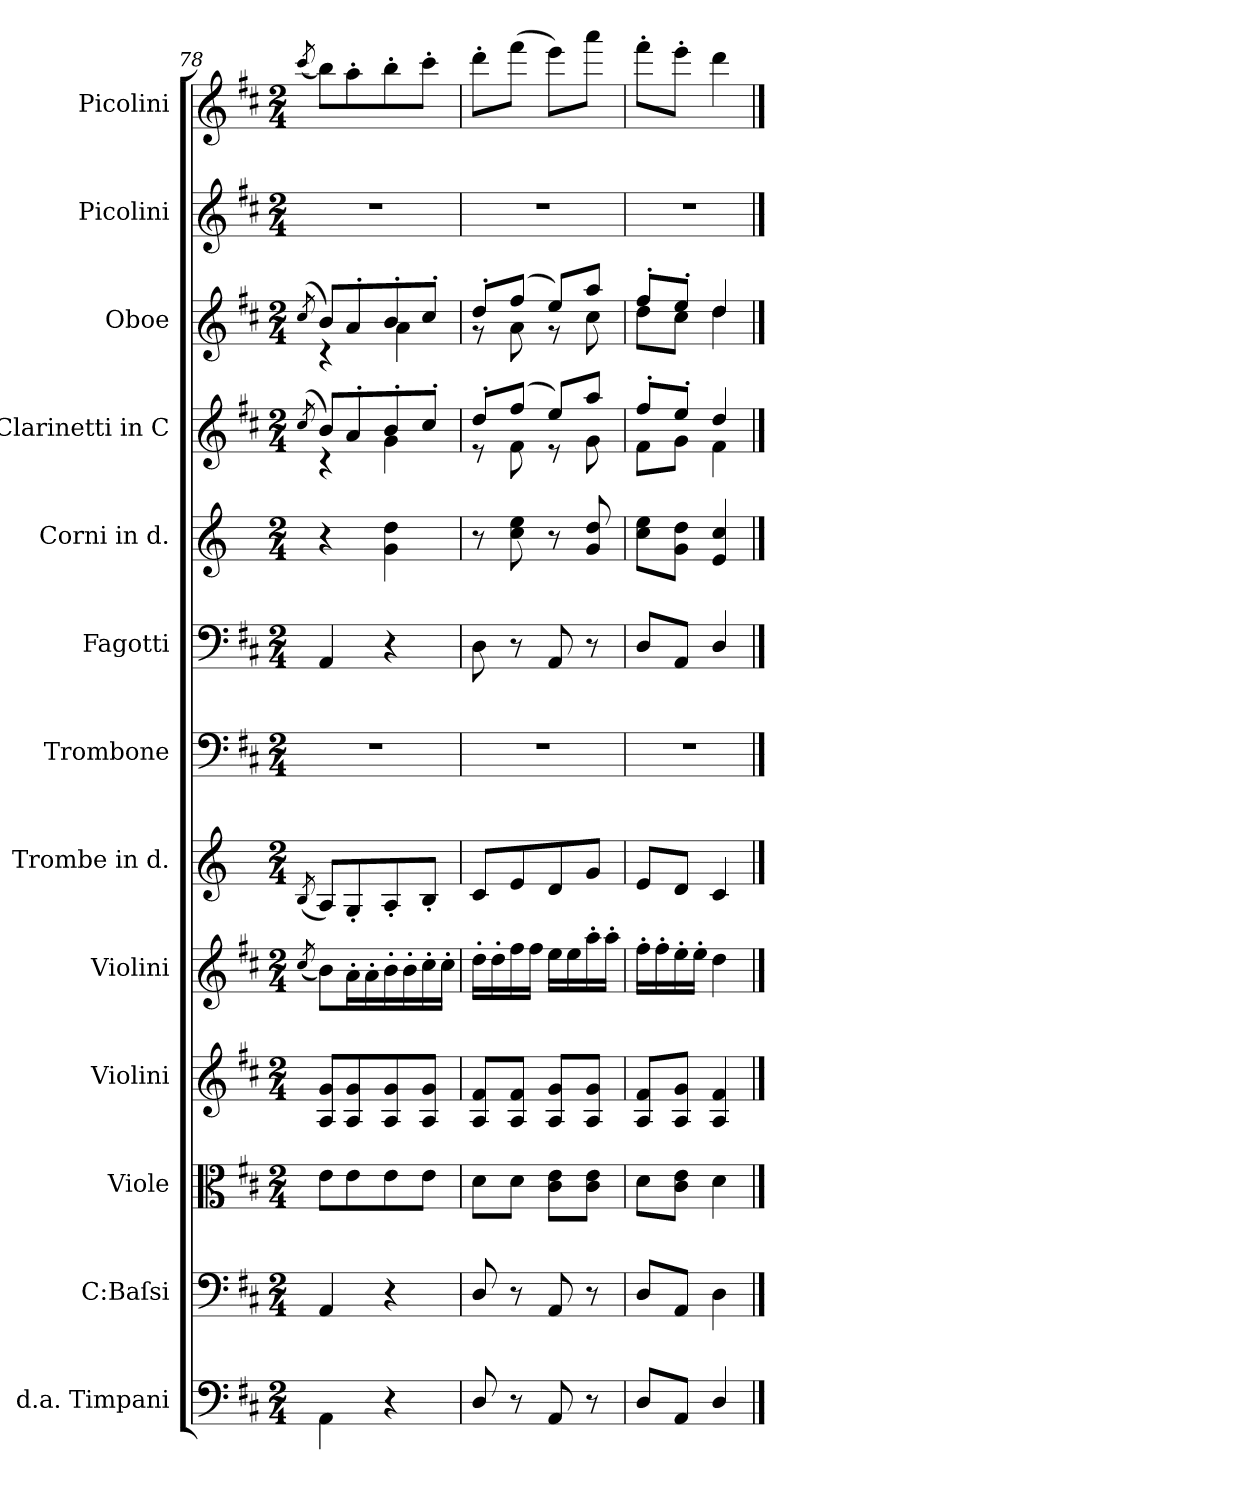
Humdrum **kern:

**kern	**kern	**kern	**kern	**kern	**kern	**kern	**kern	**kern	**kern	**kern	**kern	**kern
*part13	*part12	*part11	*part10	*part9	*part8	*part7	*part6	*part5	*part4	*part3	*part2	*part1
*staff13	*staff12	*staff11	*staff10	*staff9	*staff8	*staff7	*staff6	*staff5	*staff4	*staff3	*staff2	*staff1
*I"d.a. Timpani	*I"C:Baſsi	*I"Viole	*I"Violini	*I"Violini	*I"Trombe in d.	*I"Trombone	*I"Fagotti	*I"Corni in d.	*I"Clarinetti in C	*I"Oboe	*I"Picolini	*I"Picolini
*I'Timp	*	*I'Vla	*I'Vln	*I'Vln	*I'Tpt	*I'Trb	*I'Bsn	*I'Hn	*I'Cl	*I'Ob	*	*
*clefF4	*clefF4	*clefC3	*clefG2	*clefG2	*clefG2	*clefF4	*clefF4	*clefG2	*clefG2	*clefG2	*clefG2	*clefG2
*	*	*	*	*	*ITrd-1c-2	*	*	*ITrd-1c-2	*	*	*ITrd-8c-12	*ITrd-8c-12
*k[f#c#]	*k[f#c#]	*k[f#c#]	*k[f#c#]	*k[f#c#]	*k[f#c#]	*k[f#c#]	*k[f#c#]	*k[f#c#]	*k[f#c#]	*k[f#c#]	*k[f#c#]	*k[f#c#]
*b:	*b:	*b:	*b:	*b:	*b:	*b:	*b:	*b:	*b:	*b:	*b:	*b:
*M2/4	*M2/4	*M2/4	*M2/4	*M2/4	*M2/4	*M2/4	*M2/4	*M2/4	*M2/4	*M2/4	*M2/4	*M2/4
=78	=78	=78	=78	=78	=78	=78	=78	=78	=78	=78	=78	=78
.	.	.	.	(8qcc#/	(8qc#/	.	.	.	(8qcc#/	(8qcc#/	.	(8qcccc#/
*	*	*	*	*	*	*	*	*	*^	*^	*	*
4AA\	4AA/	8e\L	8A/ 8g/L	8b\L)	8B/L)	2r	4AA/	4r	8b/L)	4r	8b/L)	4r	2r	8bbb\L)
.	.	8e\	8A/ 8g/	16a'\L	8A'/	.	.	.	8a'/	.	8a'/	.	.	8aaa'\
.	.	.	.	16a'\	.	.	.	.	.	.	.	.	.	.
4r	4r	8e\	8A/ 8g/	16b'\	8B'/	.	4r	4a\ 4ee\	8b'/	4g\	8b'/	4a\	.	8bbb'\
.	.	.	.	16b'\	.	.	.	.	.	.	.	.	.	.
.	.	8e\J	8A/ 8g/J	16cc#'\	8c#'/J	.	.	.	8cc#'/J	.	8cc#'/J	.	.	8cccc#'\J
.	.	.	.	16cc#'\JJ	.	.	.	.	.	.	.	.	.	.
=79	=79	=79	=79	=79	=79	=79	=79	=79	=79	=79	=79	=79	=79	=79
8D/	8D/	8d\L	8A/ 8f#/L	16dd'\LL	8d/L	2r	8D\	8r	8dd'/L	8r	8dd'/L	8r	2r	8dddd'\L
.	.	.	.	16dd'\	.	.	.	.	.	.	.	.	.	.
8r	8r	8d\J	8A/ 8f#/J	16ff#\	8f#/	.	8r	8dd\ 8ff#\	(8ff#/J	8f#\	(8ff#/J	8a\	.	(8ffff#\J
.	.	.	.	16ff#\JJ	.	.	.	.	.	.	.	.	.	.
8AA/	8AA/	8c#\ 8e\L	8A/ 8g/L	16ee\LL	8e/	.	8AA/	8r	8ee/L)	8r	8ee/L)	8r	.	8eeee\L)
.	.	.	.	16ee\	.	.	.	.	.	.	.	.	.	.
8r	8r	8c#\ 8e\J	8A/ 8g/J	16aa'\	8a/J	.	8r	8a/ 8ee/	8aa/J	8g\	8aa/J	8cc#\	.	8aaaa\J
.	.	.	.	16aa'\JJ	.	.	.	.	.	.	.	.	.	.
=80	=80	=80	=80	=80	=80	=80	=80	=80	=80	=80	=80	=80	=80	=80
8D/L	8D/L	8d\L	8A/ 8f#/L	16ff#'\LL	8f#/L	2r	8D/L	8dd\ 8ff#\L	8ff#'/L	8f#\L	8ff#'/L	8dd\L	2r	8ffff#'\L
.	.	.	.	16ff#'\	.	.	.	.	.	.	.	.	.	.
8AA/J	8AA/J	8c#\ 8e\J	8A/ 8g/J	16ee'\	8e/J	.	8AA/J	8a\ 8ee\J	8ee'/J	8g\J	8ee'/J	8cc#\J	.	8eeee'\J
.	.	.	.	16ee'\JJ	.	.	.	.	.	.	.	.	.	.
4D/	4D\	4d\	4A/ 4f#/	4dd\	4d/	.	4D/	4f#/ 4dd/	4dd/	4f#\	4dd/	4dd\	.	4dddd\
*	*	*	*	*	*	*	*	*	*v	*v	*	*	*	*
*	*	*	*	*	*	*	*	*	*	*v	*v	*	*
==	==	==	==	==	==	==	==	==	==	==	==	==
*-	*-	*-	*-	*-	*-	*-	*-	*-	*-	*-	*-	*-
